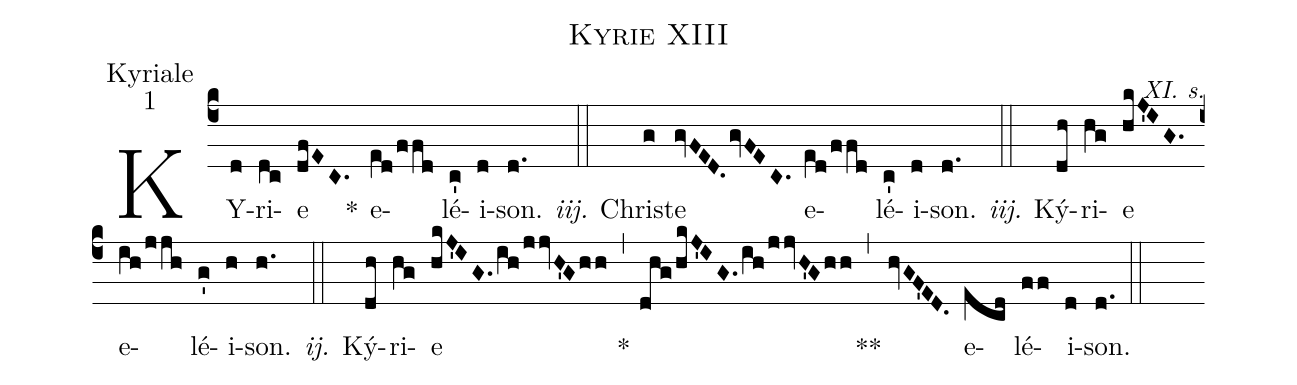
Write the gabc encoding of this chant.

name:Kyrie XIII;
office-part:Kyriale;
mode:1;
commentary:XI. s.;
%%
(c4) KY(d)ri(dc)e(dfEC.) ()*() e(e[ll:1]d/ffd)lé(c')i(d)son.(d.) <i>iij.</i>(::)
Chri(g)ste(gvFED.gvFEC.) e(e[ll:1]d/ffd)lé(c')i(d)son.(d.) <i>iij.</i>(::)
Ký(dh)ri(hg)e(hkJ'IG.) e(ih/jjh)lé(g')i(h)son.(h.) <i>ij.</i>(::)
Ký(dh)ri(hg)e(hkJ'IG.ih/!jjvH'Ghh) <clear>*(,) (dhg/hkJ'IG.ih/jjvH'Ghh) <clear>**(,) (hvGF'ED.) e(ecd)lé(ff)i(d)son.(d.) (::)
